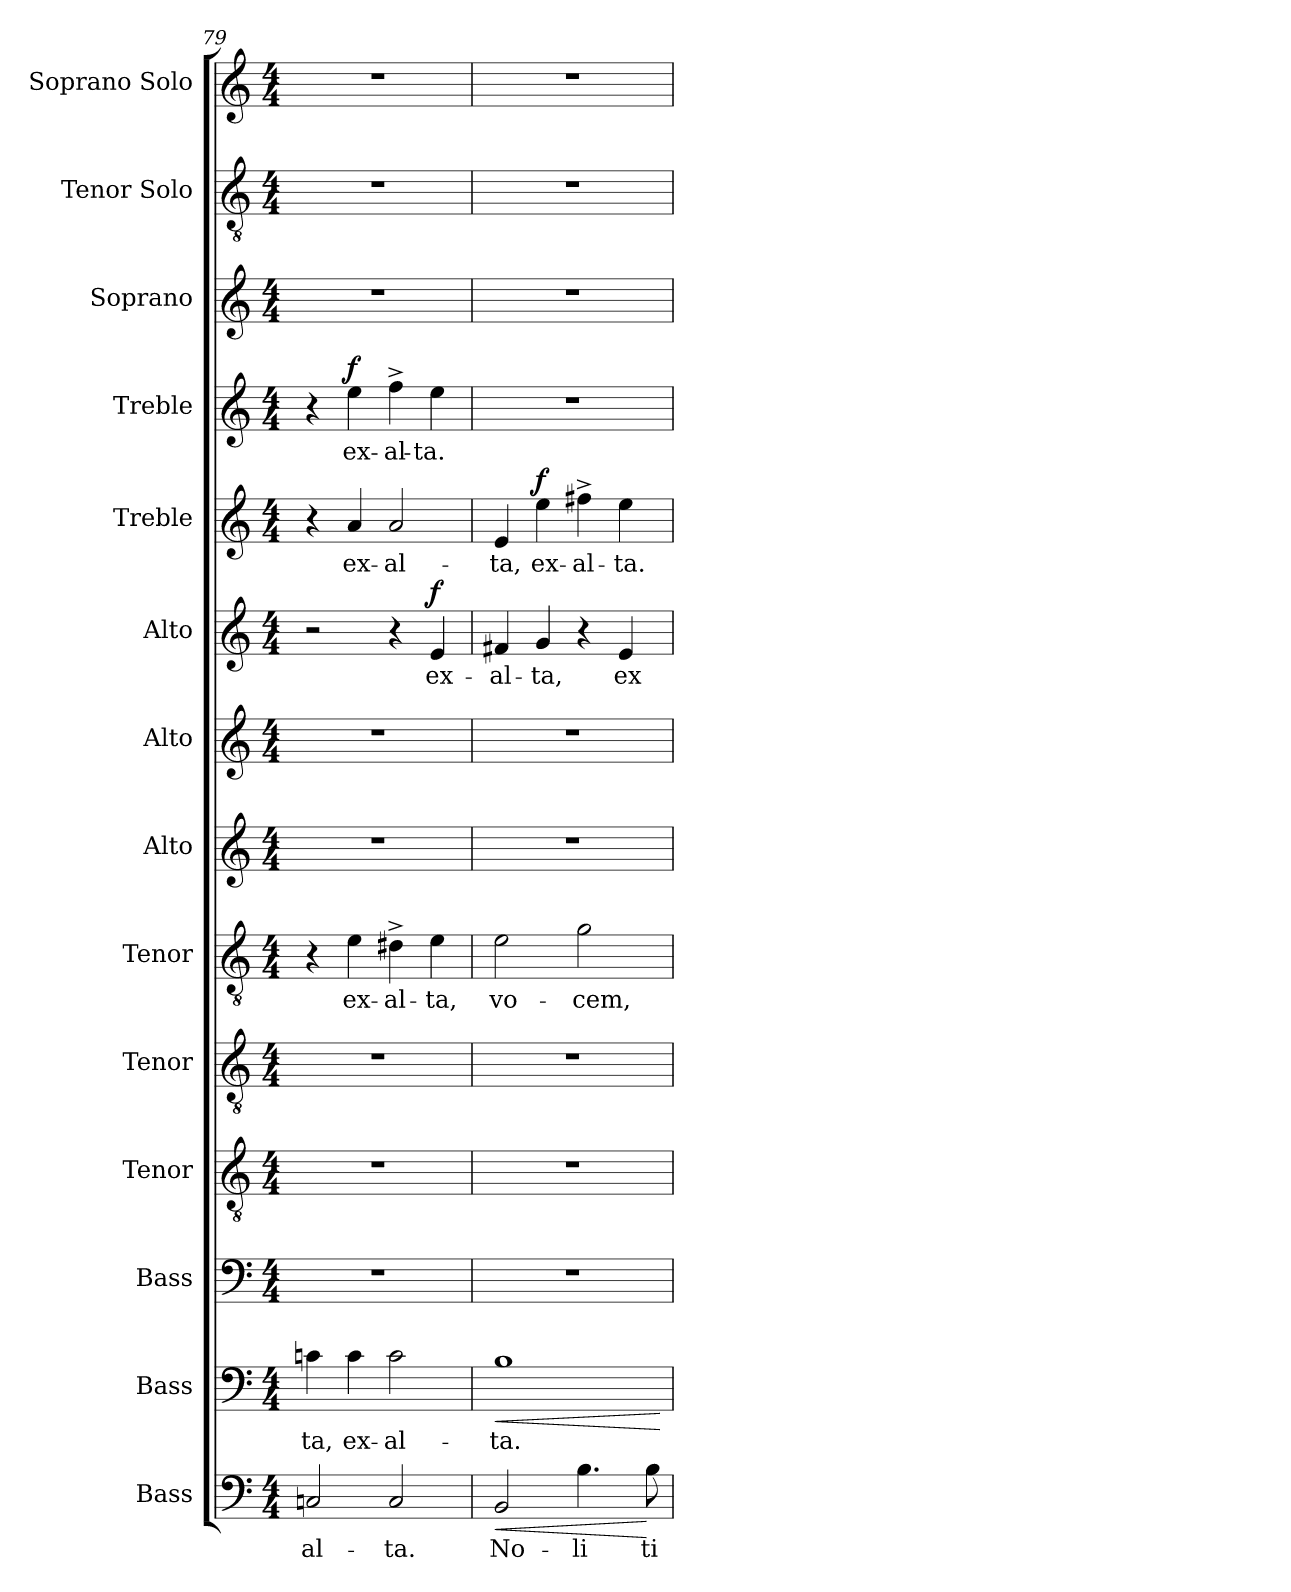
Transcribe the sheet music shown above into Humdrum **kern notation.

**kern	**text	**dynam	**kern	**text	**dynam	**kern	**kern	**kern	**kern	**text	**kern	**kern	**kern	**text	**dynam	**kern	**text	**dynam	**kern	**text	**dynam	**kern	**kern	**kern
*part14	*part14	*part14	*part13	*part13	*part13	*part12	*part11	*part10	*part9	*part9	*part8	*part7	*part6	*part6	*part6	*part5	*part5	*part5	*part4	*part4	*part4	*part3	*part2	*part1
*staff14	*staff14	*staff14	*staff13	*staff13	*staff13	*staff12	*staff11	*staff10	*staff9	*staff9	*staff8	*staff7	*staff6	*staff6	*staff6	*staff5	*staff5	*staff5	*staff4	*staff4	*staff4	*staff3	*staff2	*staff1
*I"Bass	*	*	*I"Bass	*	*	*I"Bass	*I"Tenor	*I"Tenor	*I"Tenor	*	*I"Alto	*I"Alto	*I"Alto	*	*	*I"Treble	*	*	*I"Treble	*	*	*I"Soprano	*I"Tenor Solo	*I"Soprano Solo
*I'B. 2.	*	*	*I'B. 1.	*	*	*I'B.	*I'T. 2.	*I'T. 1.	*I'T.	*	*I'A. 2.	*I'A. 1.	*I'A.	*	*	*	*	*	*	*	*	*I'S.	*I'T.  Solo	*I'S.  Solo
*clefF4	*	*	*clefF4	*	*	*clefF4	*clefGv2	*clefGv2	*clefGv2	*	*clefG2	*clefG2	*clefG2	*	*	*clefG2	*	*	*clefG2	*	*	*clefG2	*clefGv2	*clefG2
*	*	*	*	*	*	*	*ITrd7c12	*ITrd7c12	*ITrd7c12	*	*	*	*	*	*	*	*	*	*	*	*	*	*ITrd7c12	*
*k[]	*	*	*k[]	*	*	*k[]	*k[]	*k[]	*k[]	*	*k[]	*k[]	*k[]	*	*	*k[]	*	*	*k[]	*	*	*k[]	*k[]	*k[]
*C:	*	*	*C:	*	*	*C:	*C:	*C:	*C:	*	*C:	*C:	*C:	*	*	*C:	*	*	*C:	*	*	*C:	*C:	*C:
*M4/4	*	*	*M4/4	*	*	*M4/4	*M4/4	*M4/4	*M4/4	*	*M4/4	*M4/4	*M4/4	*	*	*M4/4	*	*	*M4/4	*	*	*M4/4	*M4/4	*M4/4
=79	=79	=79	=79	=79	=79	=79	=79	=79	=79	=79	=79	=79	=79	=79	=79	=79	=79	=79	=79	=79	=79	=79	=79	=79
!	!LO:LY:b:color=#000000	!	!	!	!	!	!	!	!	!	!	!	!	!	!	!	!	!	!	!	!	!	!	!
!	!	!	!	!LO:LY:b:color=#000000	!	!	!	!	!	!	!	!	!	!	!	!	!	!	!	!	!	!	!	!
2Cni/	-al-	.	4cni\	-ta,	.	1r	1r	1r	4r	.	1r	1r	2r	.	.	4r	.	.	4r	.	.	1r	1r	1r
!	!	!	!	!LO:LY:b:color=#000000	!	!	!	!	!	!	!	!	!	!	!	!	!	!	!	!	!	!	!	!
!	!	!	!	!	!	!	!	!	!	!LO:LY:b:color=#000000	!	!	!	!	!	!	!	!	!	!	!	!	!	!
!	!	!	!	!	!	!	!	!	!	!	!	!	!	!	!	!	!LO:LY:b:color=#000000	!	!	!	!	!	!	!
!	!	!	!	!	!	!	!	!	!	!	!	!	!	!	!	!	!	!	!	!LO:LY:b:color=#000000	!	!	!	!
.	.	.	4ci\	ex-	.	.	.	.	4Ei\	ex-	.	.	.	.	.	4ai/	ex-	.	4eei\	ex-	f	.	.	.
!	!LO:LY:b:color=#000000	!	!	!	!	!	!	!	!	!	!	!	!	!	!	!	!	!	!	!	!	!	!	!
!	!	!	!	!LO:LY:b:color=#000000	!	!	!	!	!	!	!	!	!	!	!	!	!	!	!	!	!	!	!	!
!	!	!	!	!	!	!	!	!	!	!LO:LY:b:color=#000000	!	!	!	!	!	!	!	!	!	!	!	!	!	!
!	!	!	!	!	!	!	!	!	!	!	!	!	!	!	!	!	!LO:LY:b:color=#000000	!	!	!	!	!	!	!
!	!	!	!	!	!	!	!	!	!	!	!	!	!	!	!	!	!	!	!	!LO:LY:b:color=#000000	!	!	!	!
2Ci/	-ta.	.	2ci\	-al-	.	.	.	.	4D#X^i\	-al-	.	.	4r	.	.	2ai/	-al-	.	4ff^i\	-al-	.	.	.	.
!	!	!	!	!	!	!	!	!	!	!LO:LY:b:color=#000000	!	!	!	!	!	!	!	!	!	!	!	!	!	!
!	!	!	!	!	!	!	!	!	!	!	!	!	!	!LO:LY:b:color=#000000	!	!	!	!	!	!	!	!	!	!
!	!	!	!	!	!	!	!	!	!	!	!	!	!	!	!	!	!	!	!	!LO:LY:b:color=#000000	!	!	!	!
.	.	.	.	.	.	.	.	.	4Ei\	-ta,	.	.	4ei/	ex-	f	.	.	.	4eei\	-ta.	.	.	.	.
=80	=80	=80	=80	=80	=80	=80	=80	=80	=80	=80	=80	=80	=80	=80	=80	=80	=80	=80	=80	=80	=80	=80	=80	=80
!	!LO:LY:b:color=#000000	!LO:HP:b	!	!	!	!	!	!	!	!	!	!	!	!	!	!	!	!	!	!	!	!	!	!
!	!	!	!	!LO:LY:b:color=#000000	!LO:HP:b	!	!	!	!	!	!	!	!	!	!	!	!	!	!	!	!	!	!	!
!	!	!	!	!	!	!	!	!	!	!LO:LY:b:color=#000000	!	!	!	!	!	!	!	!	!	!	!	!	!	!
!	!	!	!	!	!	!	!	!	!	!	!	!	!	!LO:LY:b:color=#000000	!	!	!	!	!	!	!	!	!	!
!	!	!	!	!	!	!	!	!	!	!	!	!	!	!	!	!	!LO:LY:b:color=#000000	!	!	!	!	!	!	!
2BBi/	No-	<	1Bi	-ta.	<	1r	1r	1r	2Ei\	vo-	1r	1r	4f#Xi/	-al-	.	4ei/	-ta,	.	1r	.	.	1r	1r	1r
!	!	!	!	!	!	!	!	!	!	!	!	!	!	!LO:LY:b:color=#000000	!	!	!	!	!	!	!	!	!	!
!	!	!	!	!	!	!	!	!	!	!	!	!	!	!	!	!	!LO:LY:b:color=#000000	!	!	!	!	!	!	!
.	.	.	.	.	.	.	.	.	.	.	.	.	4gi/	-ta,	.	4eei\	ex-	f	.	.	.	.	.	.
!	!LO:LY:b:color=#000000	!	!	!	!	!	!	!	!	!	!	!	!	!	!	!	!	!	!	!	!	!	!	!
!	!	!	!	!	!	!	!	!	!	!LO:LY:b:color=#000000	!	!	!	!	!	!	!	!	!	!	!	!	!	!
!	!	!	!	!	!	!	!	!	!	!	!	!	!	!	!	!	!LO:LY:b:color=#000000	!	!	!	!	!	!	!
4.Bi\	-li	.	.	.	.	.	.	.	2Gi\	-cem,	.	.	4r	.	.	4ff#X^i\	-al-	.	.	.	.	.	.	.
!	!	!	!	!	!	!	!	!	!	!	!	!	!	!LO:LY:b:color=#000000	!	!	!	!	!	!	!	!	!	!
!	!	!	!	!	!	!	!	!	!	!	!	!	!	!	!	!	!LO:LY:b:color=#000000	!	!	!	!	!	!	!
.	.	.	.	.	.	.	.	.	.	.	.	.	4ei/	ex-	.	4eei\	-ta.	.	.	.	.	.	.	.
!	!LO:LY:b:color=#000000	!	!	!	!	!	!	!	!	!	!	!	!	!	!	!	!	!	!	!	!	!	!	!
8Bi\	ti-	[	.	.	.	.	.	.	.	.	.	.	.	.	.	.	.	.	.	.	.	.	.	.
.	.	.	.	.	[	.	.	.	.	.	.	.	.	.	.	.	.	.	.	.	.	.	.	.
=	=	=	=	=	=	=	=	=	=	=	=	=	=	=	=	=	=	=	=	=	=	=	=	=
*-	*-	*-	*-	*-	*-	*-	*-	*-	*-	*-	*-	*-	*-	*-	*-	*-	*-	*-	*-	*-	*-	*-	*-	*-
